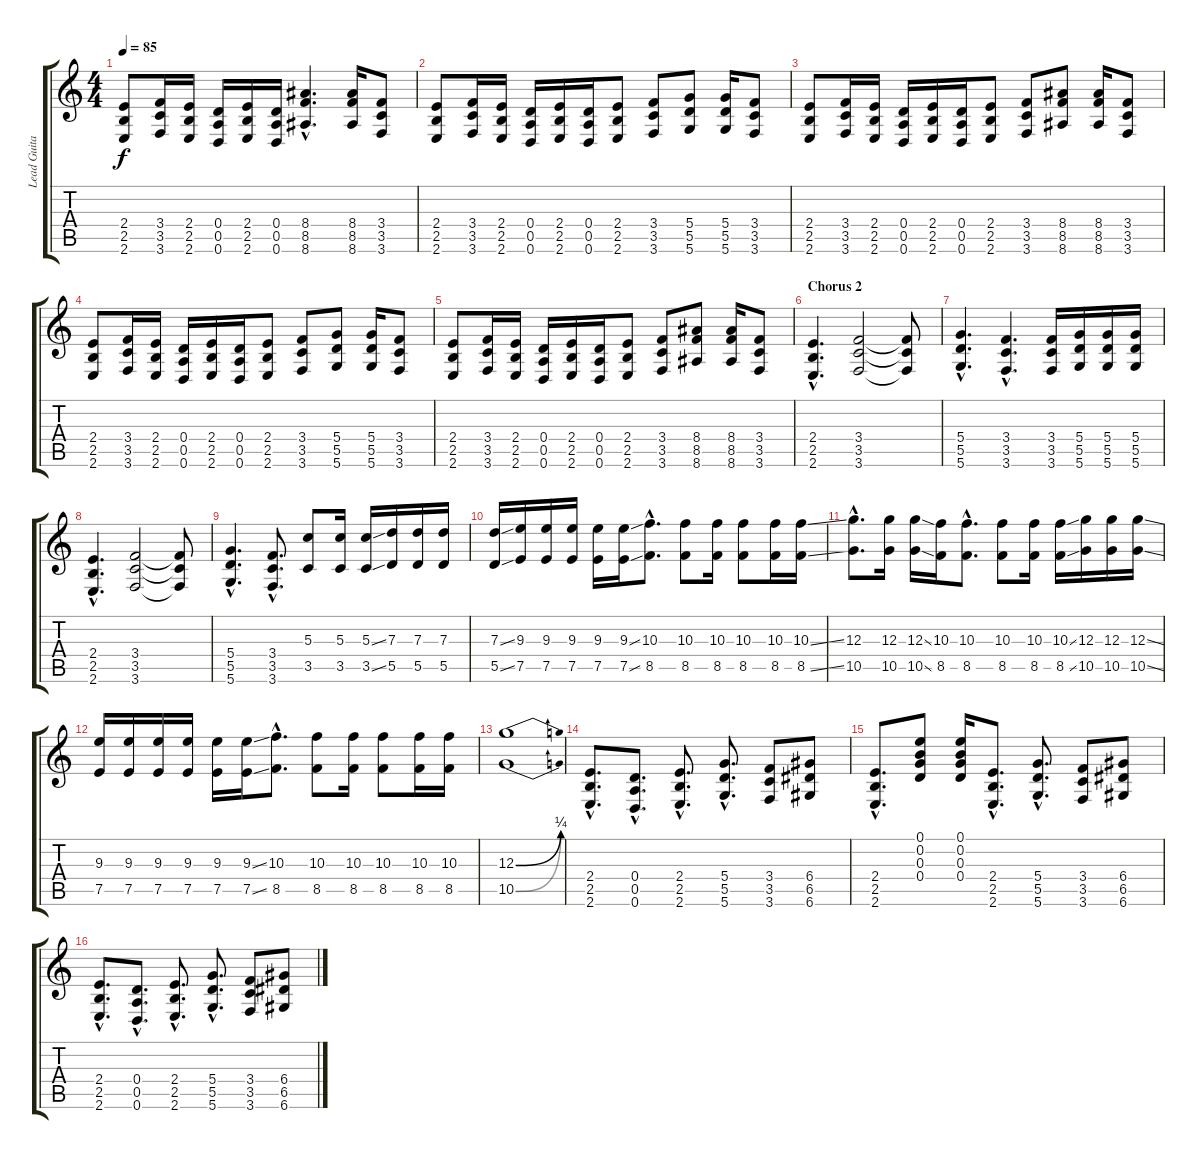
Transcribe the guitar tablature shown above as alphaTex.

\track ("Lead Guitar" "Lead Guita") {instrument overdrivenguitar}
\staff {score tabs}
\tuning (E4 B3 G3 D3 A2 D2) {hide}
\ts (4 4)
\tempo 85
\clef g2
\ks c
(2.4 2.5 2.6).8{dy f} (3.4 3.5 3.6).16 (2.4 2.5 2.6).16 (0.4 0.5 0.6).16 (2.4 2.5 2.6).16 (0.4 0.5 0.6).16 (8.4{hac} 8.5{hac} 8.6{hac}).4{d} (8.4 8.5 8.6).16 (3.4 3.5 3.6).8 |
(2.4 2.5 2.6).8 (3.4 3.5 3.6).16 (2.4 2.5 2.6).16 (0.4 0.5 0.6).16 (2.4 2.5 2.6).16 (0.4 0.5 0.6).16 (2.4 2.5 2.6).8 (3.4 3.5 3.6).8 (5.4 5.5 5.6).8 (5.4 5.5 5.6).16 (3.4 3.5 3.6).8 |
(2.4 2.5 2.6).8 (3.4 3.5 3.6).16 (2.4 2.5 2.6).16 (0.4 0.5 0.6).16 (2.4 2.5 2.6).16 (0.4 0.5 0.6).16 (2.4 2.5 2.6).8 (3.4 3.5 3.6).8 (8.4 8.5 8.6).8 (8.4 8.5 8.6).16 (3.4 3.5 3.6).8 |
(2.4 2.5 2.6).8 (3.4 3.5 3.6).16 (2.4 2.5 2.6).16 (0.4 0.5 0.6).16 (2.4 2.5 2.6).16 (0.4 0.5 0.6).16 (2.4 2.5 2.6).8 (3.4 3.5 3.6).8 (5.4 5.5 5.6).8 (5.4 5.5 5.6).16 (3.4 3.5 3.6).8 |
(2.4 2.5 2.6).8 (3.4 3.5 3.6).16 (2.4 2.5 2.6).16 (0.4 0.5 0.6).16 (2.4 2.5 2.6).16 (0.4 0.5 0.6).16 (2.4 2.5 2.6).8 (3.4 3.5 3.6).8 (8.4 8.5 8.6).8 (8.4 8.5 8.6).16 (3.4 3.5 3.6).8 |
\section ("" "Chorus 2")
(2.4{hac} 2.5{hac} 2.6{hac}).4{d} (3.4 3.5 3.6).2 (3.4{t} 3.5{t} 3.6{t}).8 |
(5.4{hac} 5.5{hac} 5.6{hac}).4{d} (3.4{hac} 3.5{hac} 3.6{hac}).4{d} (3.4 3.5 3.6).16 (5.4 5.5 5.6).16 (5.4 5.5 5.6).16 (5.4 5.5 5.6).16 |
(2.4{hac} 2.5{hac} 2.6{hac}).4{d} (3.4 3.5 3.6).2 (3.4{t} 3.5{t} 3.6{t}).8 |
(5.4{hac} 5.5{hac} 5.6{hac}).4{d} (3.4{hac} 3.5{hac} 3.6{hac}).8{d} (5.3 3.5).8 (5.3 3.5).16 (5.3{ss} 3.5{ss}).16 (7.3 5.5).16 (7.3 5.5).16 (7.3 5.5).16 |
(7.3{ss} 5.5{ss}).16 (9.3 7.5).16 (9.3 7.5).16 (9.3 7.5).16 (9.3 7.5).16 (9.3{ss} 7.5{ss}).16 (10.3{hac} 8.5{hac}).8{d} (10.3 8.5).8 (10.3 8.5).16 (10.3 8.5).8 (10.3 8.5).16 (10.3{ss} 8.5{ss}).16 |
(12.3{hac} 10.5{hac}).8{d} (12.3 10.5).16 (12.3{ss} 10.5{ss}).16 (10.3 8.5).16 (10.3{hac} 8.5{hac}).8{d} (10.3 8.5).8 (10.3 8.5).16 (10.3{ss} 8.5{ss}).16 (12.3 10.5).16 (12.3 10.5).16 (12.3{ss} 10.5{ss}).16 |
(9.3 7.5).16 (9.3 7.5).16 (9.3 7.5).16 (9.3 7.5).16 (9.3 7.5).16 (9.3{ss} 7.5{ss}).16 (10.3{hac} 8.5{hac}).8{d} (10.3 8.5).8 (10.3 8.5).16 (10.3 8.5).8 (10.3 8.5).16 (10.3 8.5).16 |
(12.3{be (bend 0 0 60 1)} 10.5{be (bend 0 0 60 1)}).1 |
(2.4{hac} 2.5{hac} 2.6{hac}).8{d} (0.4{hac} 0.5{hac} 0.6{hac}).8{d} (2.4{hac} 2.5{hac} 2.6{hac}).8{d} (5.4{hac} 5.5{hac} 5.6{hac}).8{d} (3.4 3.5 3.6).8 (6.4 6.5 6.6).8 |
(2.4{hac} 2.5{hac} 2.6{hac}).8{d} (0.1 0.2 0.3 0.4).8 (0.1 0.2 0.3 0.4).16 (2.4{hac} 2.5{hac} 2.6{hac}).8{d} (5.4{hac} 5.5{hac} 5.6{hac}).8{d} (3.4 3.5 3.6).8 (6.4 6.5 6.6).8 |
(2.4{hac} 2.5{hac} 2.6{hac}).8{d} (0.4{hac} 0.5{hac} 0.6{hac}).8{d} (2.4{hac} 2.5{hac} 2.6{hac}).8{d} (5.4{hac} 5.5{hac} 5.6{hac}).8{d} (3.4 3.5 3.6).8 (6.4 6.5 6.6).8
